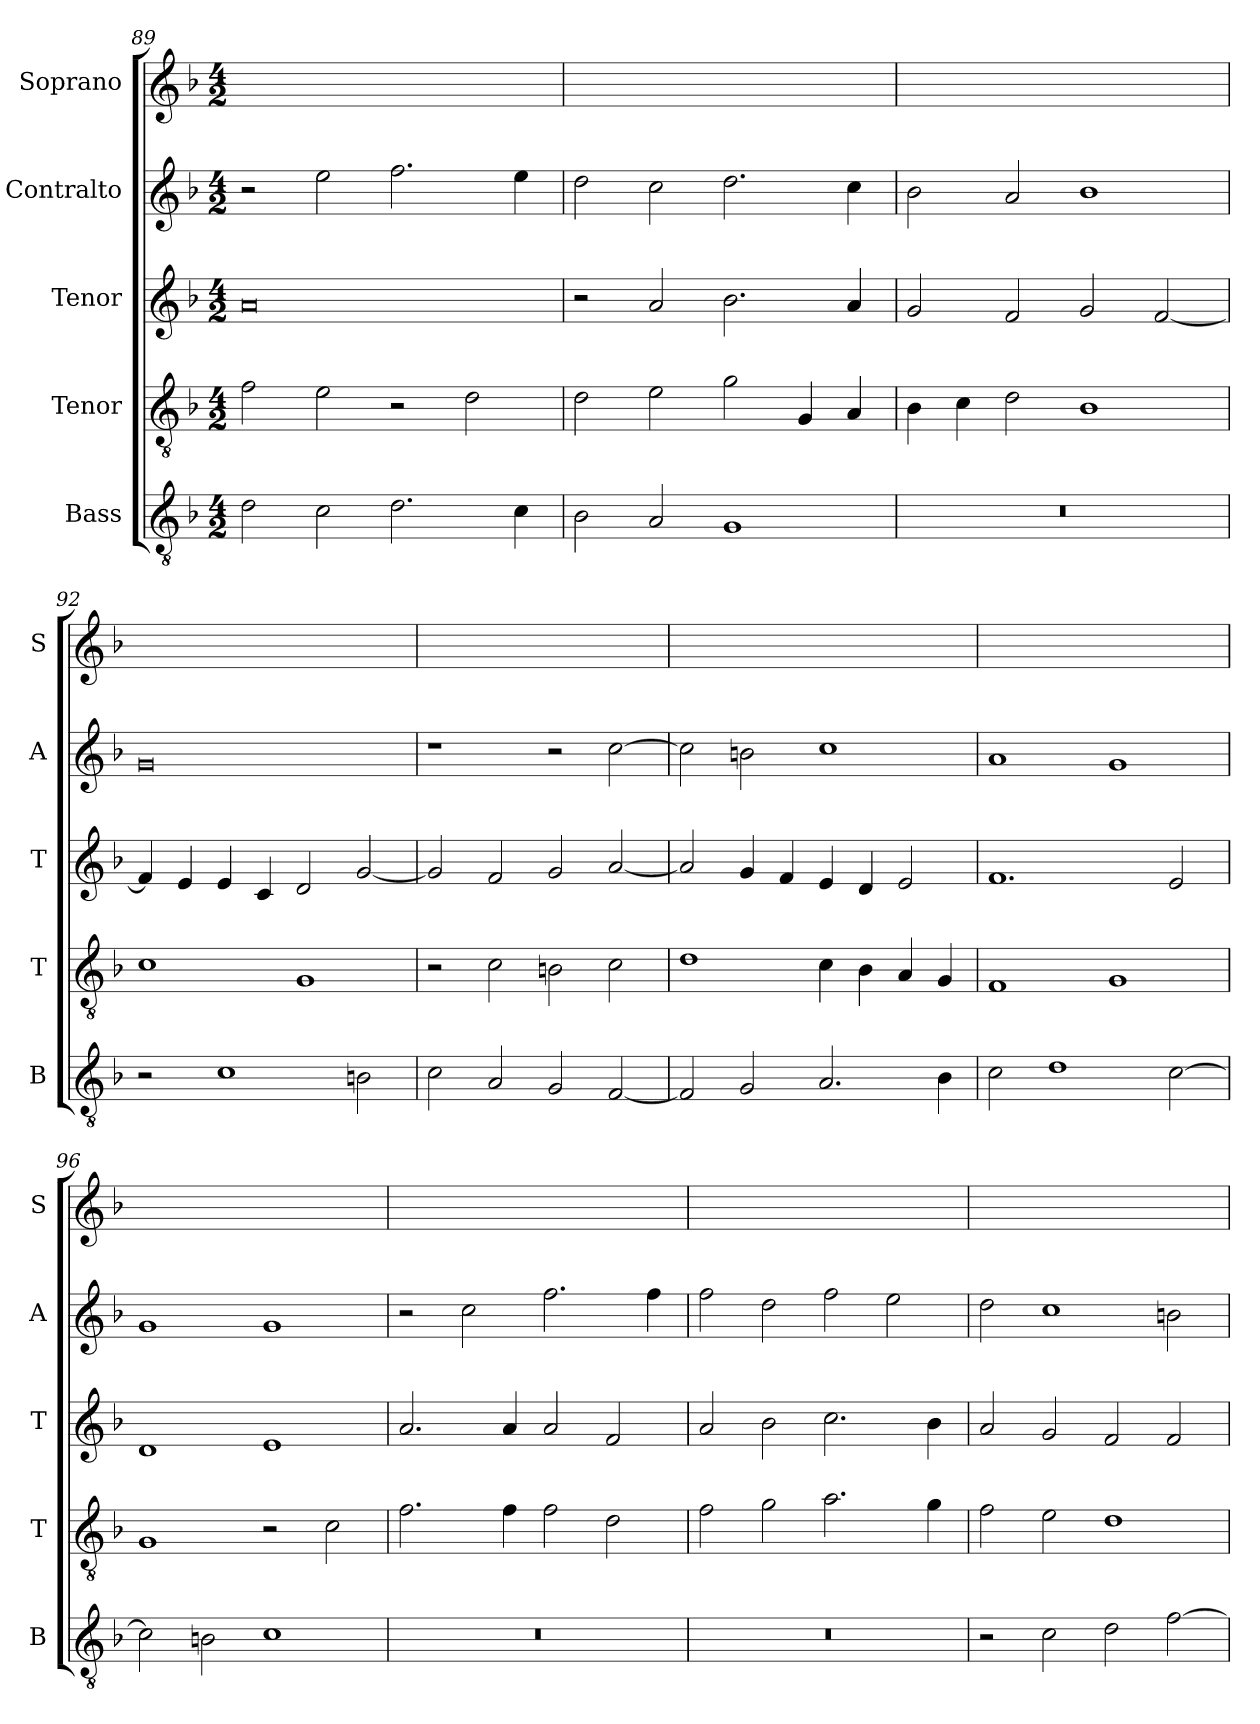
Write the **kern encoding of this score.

**kern	**kern	**kern	**kern	**kern
*part5	*part4	*part3	*part2	*part1
*staff5	*staff4	*staff3	*staff2	*staff1
*I"Bass	*I"Tenor	*I"Tenor	*I"Contralto	*I"Soprano
*I'B	*I'T	*I'T	*I'A	*I'S
*clefGv2	*clefGv2	*clefG2	*clefG2	*clefG2
*k[b-]	*k[b-]	*k[b-]	*k[b-]	*k[b-]
*F:ion	*F:ion	*F:ion	*F:ion	*F:ion
*M4/2	*M4/2	*M4/2	*M4/2	*M4/2
=89	=89	=89	=89	=89
2d	2f	0a	2r	0ryy
2c	2e	.	2ee	.
2.d	2r	.	2.ff	.
.	2d	.	.	.
4c	.	.	4ee	.
=90	=90	=90	=90	=90
2B-	2d	2r	2dd	0ryy
2A	2e	2a	2cc	.
1G	2g	2.b-	2.dd	.
.	4G	.	.	.
.	4A	4a	4cc	.
=91	=91	=91	=91	=91
0r	4B-	2g	2b-	0ryy
.	4c	.	.	.
.	2d	2f	2a	.
.	1B-	2g	1b-	.
.	.	[2f	.	.
=92	=92	=92	=92	=92
2r	1c	4f]	0g	0ryy
.	.	4e	.	.
1c	.	4e	.	.
.	.	4c	.	.
.	1G	2d	.	.
2Bn	.	[2g	.	.
=93	=93	=93	=93	=93
2c	2r	2g]	1r	0ryy
2A	2c	2f	.	.
2G	2Bn	2g	2r	.
[2F	2c	[2a	[2cc	.
=94	=94	=94	=94	=94
2F]	1d	2a]	2cc]	0ryy
2G	.	4g	2bn	.
.	.	4f	.	.
2.A	4c	4e	1cc	.
.	4B-	4d	.	.
.	4A	2e	.	.
4B-	4G	.	.	.
=95	=95	=95	=95	=95
2c	1F	1.f	1a	0ryy
1d	.	.	.	.
.	1G	.	1g	.
[2c	.	2e	.	.
=96	=96	=96	=96	=96
2c]	1G	1d	1g	0ryy
2Bn	.	.	.	.
1c	2r	1e	1g	.
.	2c	.	.	.
=97	=97	=97	=97	=97
0r	2.f	2.a	2r	0ryy
.	.	.	2cc	.
.	4f	4a	.	.
.	2f	2a	2.ff	.
.	2d	2f	.	.
.	.	.	4ff	.
=98	=98	=98	=98	=98
0r	2f	2a	2ff	0ryy
.	2g	2b-	2dd	.
.	2.a	2.cc	2ff	.
.	.	.	2ee	.
.	4g	4b-	.	.
=99	=99	=99	=99	=99
2r	2f	2a	2dd	0ryy
2c	2e	2g	1cc	.
2d	1d	2f	.	.
[2f	.	2f	2bn	.
=	=	=	=	=
*-	*-	*-	*-	*-
